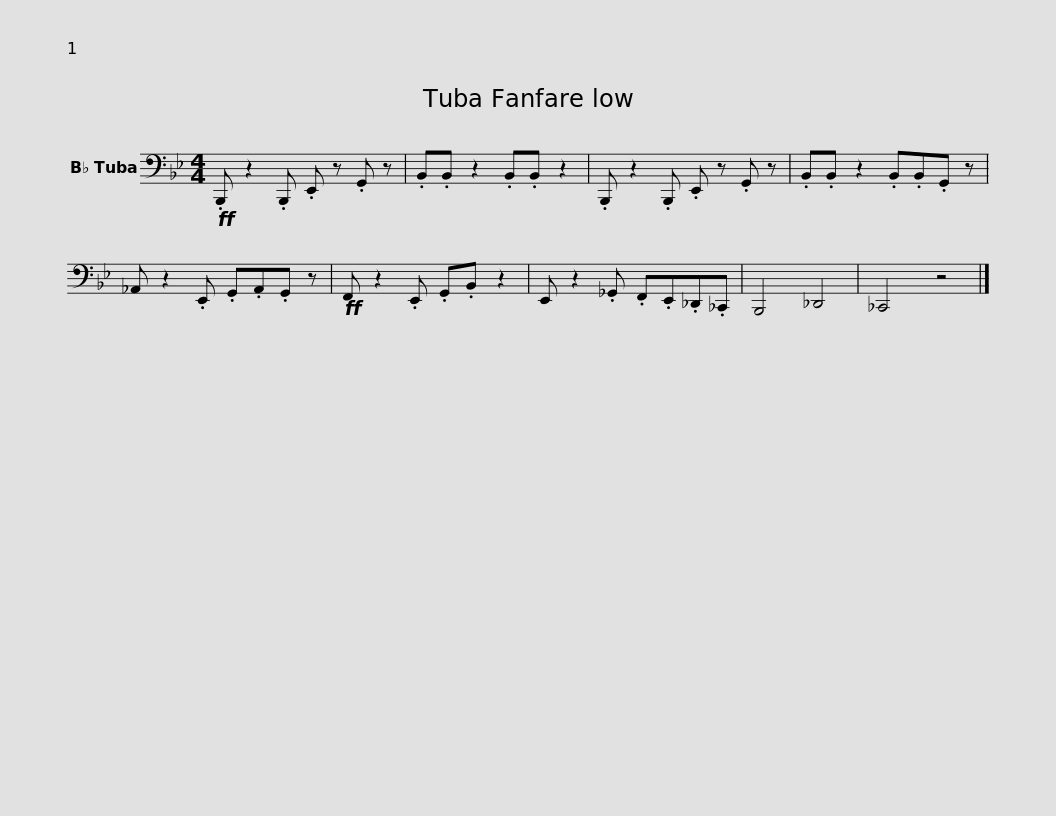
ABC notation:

X:1
L:1/8
M:4/4
I:linebreak $
K:Bb
V:1 bass
V:1
!ff! .B,,, z2 .B,,, .E,, z .G,, z | .B,,.B,, z2 .B,,.B,, z2 | .B,,, z2 .B,,, .E,, z .G,, z | .B,,.B,, z2 .B,,.B,,.G,, z | _A,, z2 .E,, .G,,.A,,.G,, z |$ %5
!ff! F,, z2 .E,, .G,,.B,, z2 | E,, z2 ._G,, .F,,.E,,._D,,._C,, | B,,,4 _D,,4 | _C,,4 z4 |] %9
